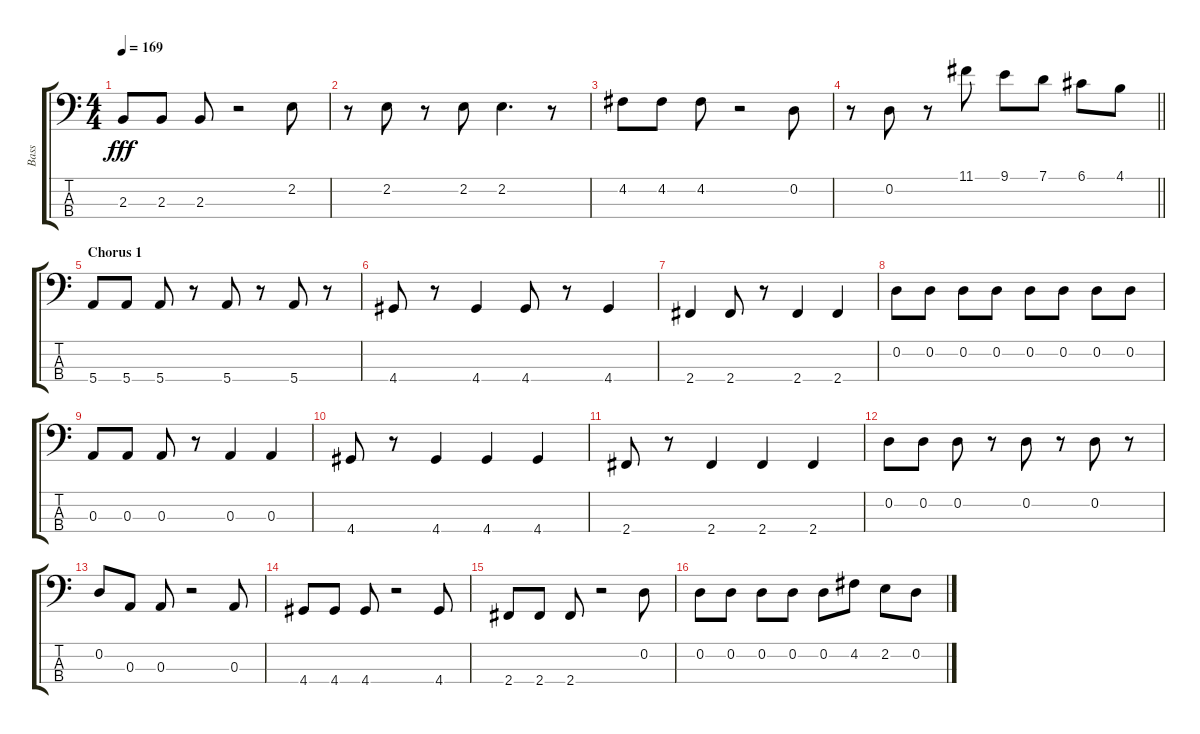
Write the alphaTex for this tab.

\track ("Bass" "Bass") {instrument slapbass1}
\staff {score tabs}
\tuning (G2 D2 A1 E1) {hide}
\ts (4 4)
\tempo 169
\clef f4
\ks c
2.3.8{dy fff} 2.3.8 2.3.8 r.2 2.2.8 |
r.8 2.2.8 r.8 2.2.8 2.2.4{d} r.8 |
4.2.8 4.2.8 4.2.8 r.2 0.2.8 |
\barLineRight lightlight
r.8 0.2.8 r.8 11.1.8 9.1.8 7.1.8 6.1.8 4.1.8 |
\section ("" "Chorus 1")
5.4.8 5.4.8 5.4.8 r.8 5.4.8 r.8 5.4.8 r.8 |
4.4.8 r.8 4.4.4 4.4.8 r.8 4.4.4 |
2.4.4 2.4.8 r.8 2.4.4 2.4.4 |
0.2.8 0.2.8 0.2.8 0.2.8 0.2.8 0.2.8 0.2.8 0.2.8 |
0.3.8 0.3.8 0.3.8 r.8 0.3.4 0.3.4 |
4.4.8 r.8 4.4.4 4.4.4 4.4.4 |
2.4.8 r.8 2.4.4 2.4.4 2.4.4 |
0.2.8 0.2.8 0.2.8 r.8 0.2.8 r.8 0.2.8 r.8 |
0.2.8 0.3.8 0.3.8 r.2 0.3.8 |
4.4.8 4.4.8 4.4.8 r.2 4.4.8 |
2.4.8 2.4.8 2.4.8 r.2 0.2.8 |
0.2.8 0.2.8 0.2.8 0.2.8 0.2.8 4.2.8 2.2.8 0.2.8
